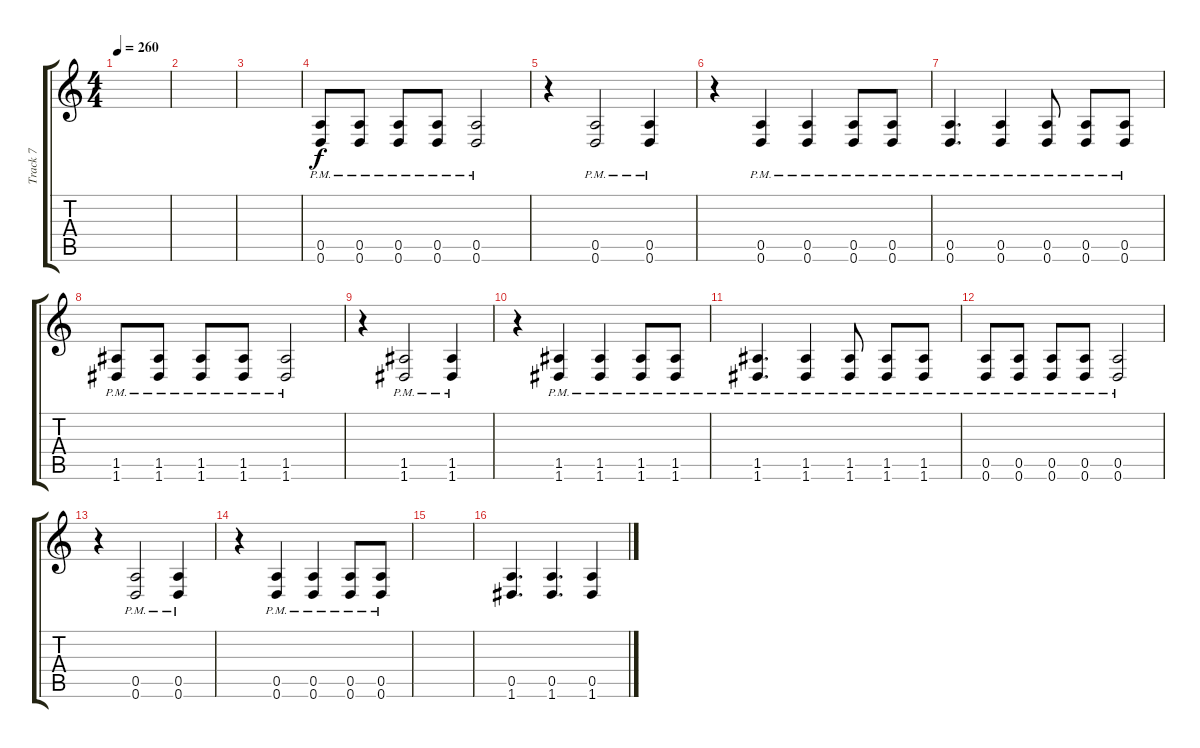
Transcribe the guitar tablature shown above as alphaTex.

\track ("Track 7" "Track 7") {instrument distortionguitar}
\staff {score tabs}
\tuning (E4 B3 G3 D3 A2 D2) {hide}
\ts (4 4)
\tempo 260
\clef g2
\ks c
|
|
|
(0.5{pm} 0.6{pm}).8 (0.5{pm} 0.6{pm}).8 (0.5{pm} 0.6{pm}).8 (0.5{pm} 0.6{pm}).8 (0.5{pm} 0.6{pm}).2 |
r.4 (0.5{pm} 0.6{pm}).2 (0.5{pm} 0.6{pm}).4 |
r.4 (0.5{pm} 0.6{pm}).4 (0.5{pm} 0.6{pm}).4 (0.5{pm} 0.6{pm}).8 (0.5{pm} 0.6{pm}).8 |
(0.5{pm} 0.6{pm}).4{d} (0.5{pm} 0.6{pm}).4 (0.5{pm} 0.6{pm}).8 (0.5{pm} 0.6{pm}).8 (0.5{pm} 0.6{pm}).8 |
(1.5{pm} 1.6{pm}).8 (1.5{pm} 1.6{pm}).8 (1.5{pm} 1.6{pm}).8 (1.5{pm} 1.6{pm}).8 (1.5{pm} 1.6{pm}).2 |
r.4 (1.5{pm} 1.6{pm}).2 (1.5{pm} 1.6{pm}).4 |
r.4 (1.5{pm} 1.6{pm}).4 (1.5{pm} 1.6{pm}).4 (1.5{pm} 1.6{pm}).8 (1.5{pm} 1.6{pm}).8 |
(1.5{pm} 1.6{pm}).4{d} (1.5{pm} 1.6{pm}).4 (1.5{pm} 1.6{pm}).8 (1.5{pm} 1.6{pm}).8 (1.5{pm} 1.6{pm}).8 |
(0.5{pm} 0.6{pm}).8 (0.5{pm} 0.6{pm}).8 (0.5{pm} 0.6{pm}).8 (0.5{pm} 0.6{pm}).8 (0.5{pm} 0.6{pm}).2 |
r.4 (0.5{pm} 0.6{pm}).2 (0.5{pm} 0.6{pm}).4 |
r.4 (0.5{pm} 0.6{pm}).4 (0.5{pm} 0.6{pm}).4 (0.5{pm} 0.6{pm}).8 (0.5{pm} 0.6{pm}).8 |
|
(0.5 1.6).4{d} (0.5 1.6).4{d} (0.5 1.6).4
